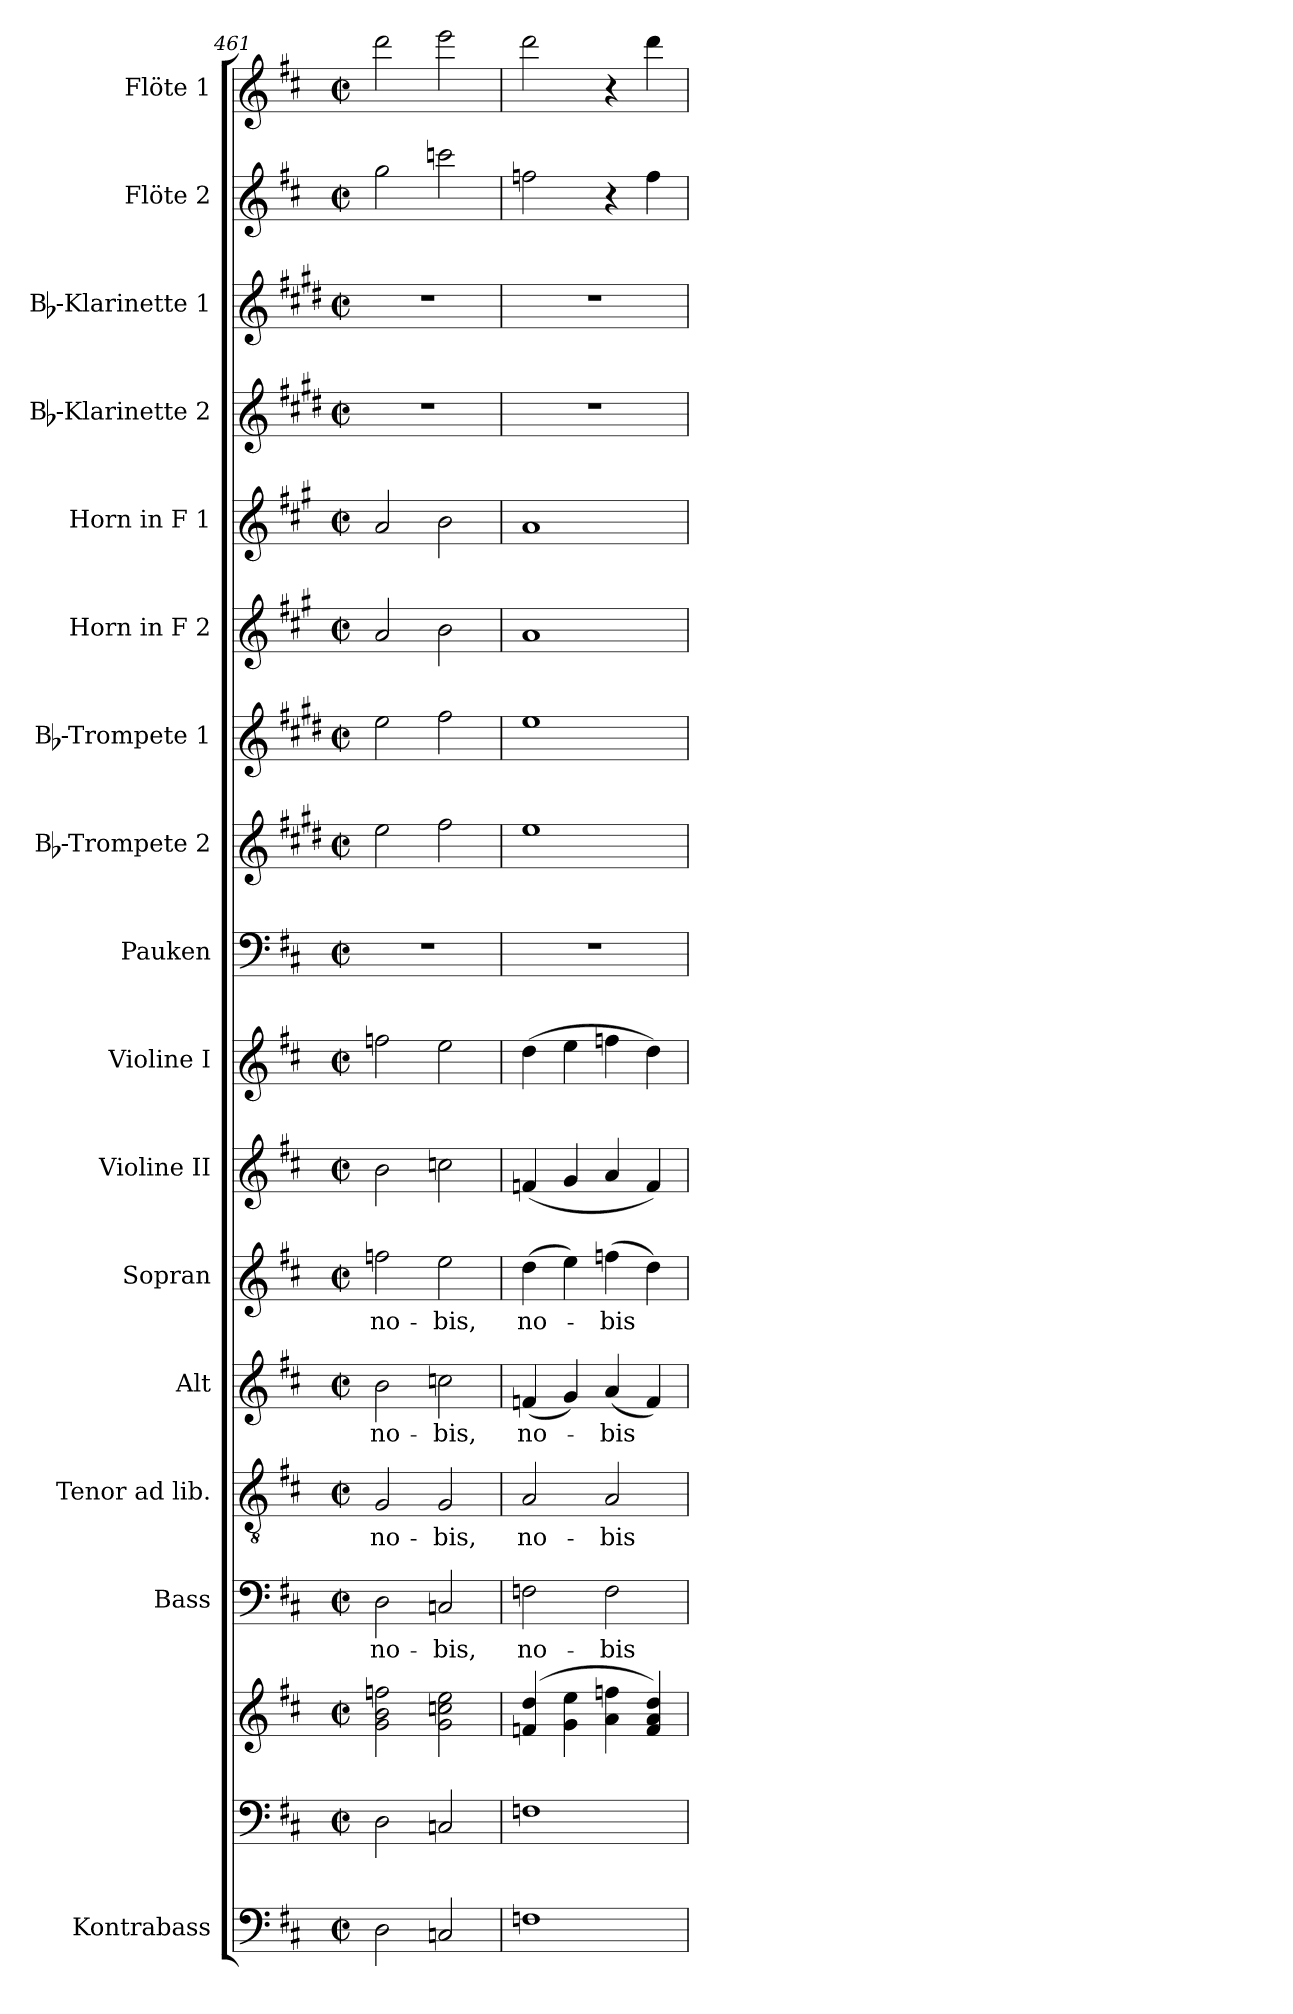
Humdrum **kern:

**kern	**kern	**kern	**kern	**text	**kern	**text	**kern	**text	**kern	**text	**kern	**kern	**kern	**kern	**kern	**kern	**kern	**kern	**kern	**kern	**kern
*part17	*part16	*part16	*part15	*part15	*part14	*part14	*part13	*part13	*part12	*part12	*part11	*part10	*part9	*part8	*part7	*part6	*part5	*part4	*part3	*part2	*part1
*staff18	*staff17	*staff16	*staff15	*staff15	*staff14	*staff14	*staff13	*staff13	*staff12	*staff12	*staff11	*staff10	*staff9	*staff8	*staff7	*staff6	*staff5	*staff4	*staff3	*staff2	*staff1
*I"Kontrabass	*	*	*I"Bass	*	*I"Tenor ad lib.	*	*I"Alt	*	*I"Sopran	*	*I"Violine II	*I"Violine I	*I"Pauken	*I"Bb-Trompete 2	*I"Bb-Trompete 1	*I"Horn in F 2	*I"Horn in F 1	*I"Bb-Klarinette 2	*I"Bb-Klarinette 1	*I"Flöte 2	*I"Flöte 1
*I'Kb.	*	*	*I'B.	*	*I'T.	*	*I'A.	*	*I'S.	*	*I'Vl. II	*I'Vl. I	*I'Pk.	*I'Bb Trp. 2	*I'Bb Trp. 1	*	*	*I'Bb Kl. 2	*I'Bb Kl. 1	*I'Fl. 2	*I'Fl. 1
!!LO:PB:g=z
*clefF4	*clefF4	*clefG2	*clefF4	*	*clefGv2	*	*clefG2	*	*clefG2	*	*clefG2	*clefG2	*clefF4	*clefG2	*clefG2	*clefG2	*clefG2	*clefG2	*clefG2	*clefG2	*clefG2
*ITrd7c12	*	*	*	*	*	*	*	*	*	*	*	*	*	*ITrd1c2	*ITrd1c2	*ITrd4c7	*ITrd4c7	*ITrd1c2	*ITrd1c2	*	*
*k[f#c#]	*k[f#c#]	*k[f#c#]	*k[f#c#]	*	*k[f#c#]	*	*k[f#c#]	*	*k[f#c#]	*	*k[f#c#]	*k[f#c#]	*k[f#c#]	*k[f#c#]	*k[f#c#]	*k[f#c#]	*k[f#c#]	*k[f#c#]	*k[f#c#]	*k[f#c#]	*k[f#c#]
*D:	*D:	*D:	*D:	*	*D:	*	*D:	*	*D:	*	*D:	*D:	*D:	*D:	*D:	*D:	*D:	*D:	*D:	*D:	*D:
*M2/2	*M2/2	*M2/2	*M2/2	*	*M2/2	*	*M2/2	*	*M2/2	*	*M2/2	*M2/2	*M2/2	*M2/2	*M2/2	*M2/2	*M2/2	*M2/2	*M2/2	*M2/2	*M2/2
*met(c|)	*met(c|)	*met(c|)	*met(c|)	*	*met(c|)	*	*met(c|)	*	*met(c|)	*	*met(c|)	*met(c|)	*met(c|)	*met(c|)	*met(c|)	*met(c|)	*met(c|)	*met(c|)	*met(c|)	*met(c|)	*met(c|)
=461	=461	=461	=461	=461	=461	=461	=461	=461	=461	=461	=461	=461	=461	=461	=461	=461	=461	=461	=461	=461	=461
!	!	!	!	!LO:LY:b	!	!LO:LY:b	!	!LO:LY:b	!	!LO:LY:b	!	!	!	!	!	!	!	!	!	!	!
2DD\	2D\	2g\ 2b\ 2ffn\	2D\	no-	2G/	no-	2b\	no-	2ffn\	no-	2b\	2ffn\	1r	2dd\	2dd\	2d/	2d/	1r	1r	2gg\	2ddd\
!	!	!	!	!LO:LY:b	!	!LO:LY:b	!	!LO:LY:b	!	!LO:LY:b	!	!	!	!	!	!	!	!	!	!	!
2CCn/	2Cn/	2g\ 2ccn\ 2ee\	2Cn/	-bis,	2G/	-bis,	2ccn\	-bis,	2ee\	-bis,	2ccn\	2ee\	.	2ee\	2ee\	2e\	2e\	.	.	2cccn\	2eee\
=462	=462	=462	=462	=462	=462	=462	=462	=462	=462	=462	=462	=462	=462	=462	=462	=462	=462	=462	=462	=462	=462
!	!	!	!	!LO:LY:b	!	!LO:LY:b	!	!LO:LY:b	!	!LO:LY:b	!	!	!	!	!	!	!	!	!	!	!
1FFn	1Fn	(4fn/ 4dd/	2Fn\	no-	2A/	no-	(<4fn/	no-	(>4dd\	no-	(<4fn/	(>4dd\	1r	1dd	1dd	1d	1d	1r	1r	2ffn\	2ddd\
.	.	4g\ 4ee\	.	.	.	.	4g/)	.	4ee\)	.	4g/	4ee\	.	.	.	.	.	.	.	.	.
!	!	!	!	!LO:LY:b	!	!LO:LY:b	!	!LO:LY:b	!	!LO:LY:b	!	!	!	!	!	!	!	!	!	!	!
.	.	4a\ 4ffn\	2F\	-bis	2A/	-bis	(<4a/	-bis	(>4ffn\	-bis	4a/	4ffn\	.	.	.	.	.	.	.	4r	4r
.	.	4f/ 4a/ 4dd/)	.	.	.	.	4f/)	.	4dd\)	.	4f/)	4dd\)	.	.	.	.	.	.	.	4ff\	4ddd\
=	=	=	=	=	=	=	=	=	=	=	=	=	=	=	=	=	=	=	=	=	=
*-	*-	*-	*-	*-	*-	*-	*-	*-	*-	*-	*-	*-	*-	*-	*-	*-	*-	*-	*-	*-	*-
